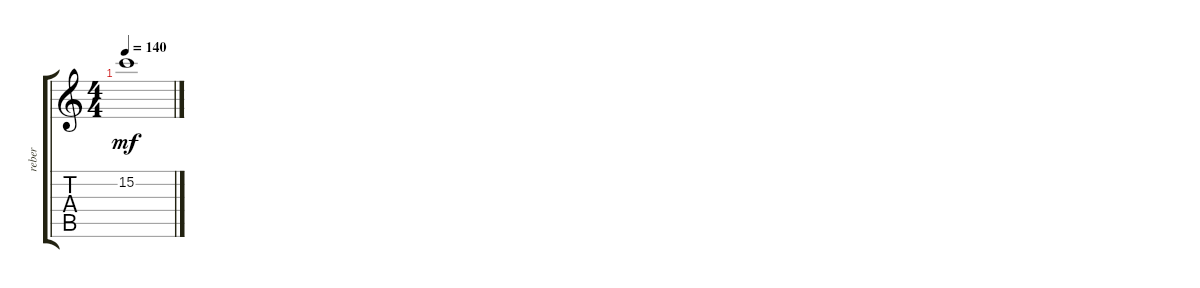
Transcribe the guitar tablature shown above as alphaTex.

\track ("reber" "reber") {instrument electricguitarclean}
\staff {score tabs}
\tuning (D4 A3 F3 C3 G2 C2) {hide}
\ts (4 4)
\tempo 140
\clef g2
\ks c
15.2.1{dy mf}
